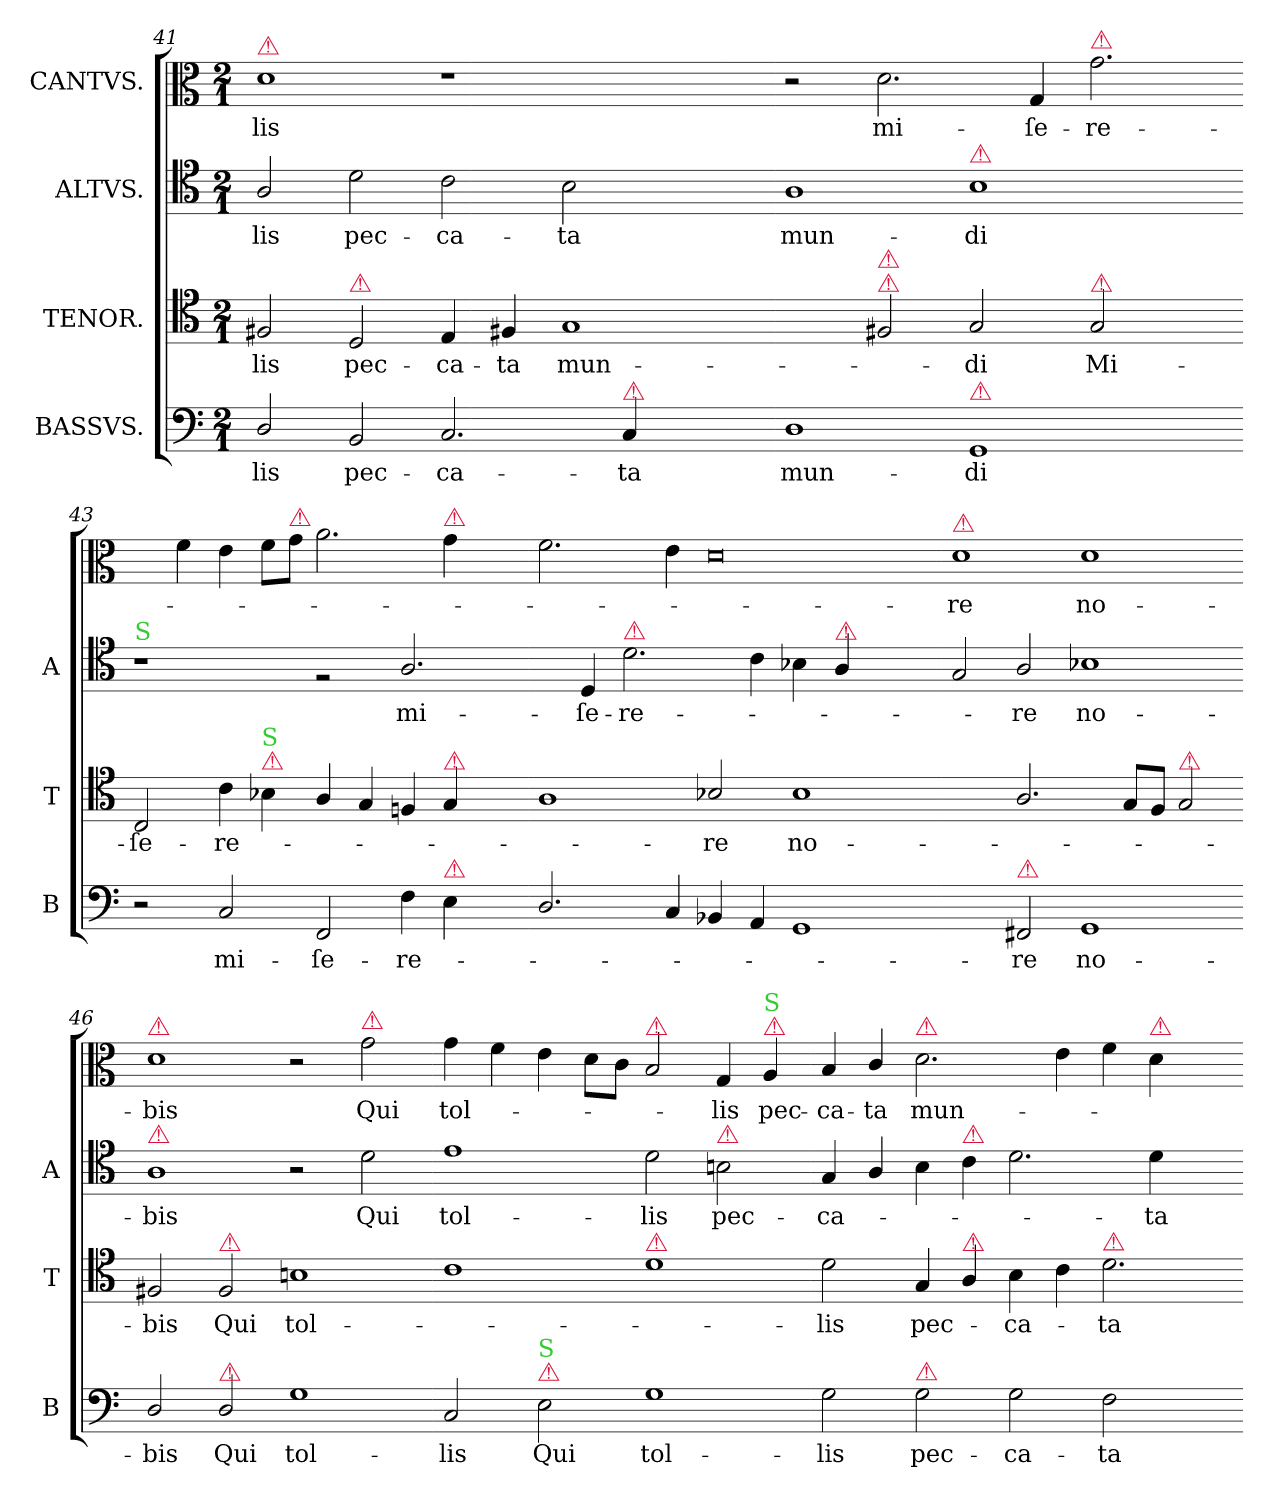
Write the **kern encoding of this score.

**kern	**text	**kern	**text	**kern	**text	**kern	**text
*part4	*part4	*part3	*part3	*part2	*part2	*part1	*part1
*staff4	*staff4	*staff3	*staff3	*staff2	*staff2	*staff1	*staff1
*I"BASSVS.	*	*I"TENOR.	*	*I"ALTVS.	*	*I"CANTVS.	*
*I'B	*	*I'T	*	*I'A	*	*	*
*clefF4	*	*clefC4	*	*clefC4	*	*clefC3	*
*k[]	*	*k[]	*	*k[]	*	*k[]	*
*M2/1	*	*M2/1	*	*M2/1	*	*M2/1	*
=41	=41	=41	=41	=41	=41	=41	=41
!	!	!	!	!	!	!LO:TX:a:color=crimson:t=⚠	!
2D/	-lis	2F#X/	-lis	2A/	-lis	1d	-lis
!	!	!LO:TX:a:color=crimson:t=⚠	!	!	!	!	!
2BB/	pec-	2D/	pec-	2d\	pec-	.	.
2.C/	-ca-	4E/	-ca-	2c\	-ca-	1r	.
.	.	4F#X/	-ta	.	.	.	.
.	.	1G/	mun-	2B\	-ta	.	.
!LO:TX:a:color=crimson:t=⚠	!	!	!	!	!	!	!
4C/	-ta	.	.	.	.	.	.
2ryy	.	.	.	2ryy	.	2ryy	.
=42-	=42-	=42-	=42-	=42-	=42-	=42-	=42-
1D	mun-	2ryy	.	1A	mun-	2r	.
!	!	!LO:TX:a:color=crimson:t=⚠	!	!	!	!	!
!	!	!LO:TX:a:color=crimson:t=⚠	!	!	!	!	!
.	.	2F#X/	.	.	.	2.d\	mi-
!	!	!	!	!LO:TX:a:color=crimson:t=⚠	!	!	!
!LO:TX:a:color=crimson:t=⚠	!	!	!	!	!	!	!
1GG	-di	2G/	-di	1B	-di	.	.
.	.	.	.	.	.	4G/	-ſe-
!	!	!	!	!	!	!LO:TX:a:color=crimson:t=⚠	!
!	!	!LO:TX:a:color=crimson:t=⚠	!	!	!	!	!
.	.	2G/	Mi-	.	.	2.g\	-re-
4ryy	.	4ryy	.	4ryy	.	.	.
=43-	=43-	=43-	=43-	=43-	=43-	=43-	=43-
!	!	!	!	!LO:TX:a:color=limegreen:t=S	!	!	!
2r	.	2C/	-ſe-	1r	.	4ryy	.
.	.	.	.	.	.	4f\	.
2C/	mi-	4c\	-re-	.	.	4e\	.
!	!	!LO:TX:a:color=crimson:t=⚠	!	!	!	!	!
!	!	!LO:TX:a:color=limegreen:t=S	!	!	!	!	!
.	.	4B-X\	.	.	.	8f\L	.
!	!	!	!	!	!	!LO:TX:a:color=crimson:t=⚠	!
.	.	.	.	.	.	8g\J	.
2FF/	-ſe-	4A/	.	2rF	.	2.a\	.
.	.	4G/	.	.	.	.	.
4F\	-re-	4Fn/	.	2.A/	mi-	.	.
!	!	!	!	!	!	!LO:TX:a:color=crimson:t=⚠	!
!	!	!LO:TX:a:color=crimson:t=⚠	!	!	!	!	!
!LO:TX:a:color=crimson:t=⚠	!	!	!	!	!	!	!
4E\	.	4G/	.	.	.	4g\	.
4ryy	.	4ryy	.	.	.	4ryy	.
=44-	=44-	=44-	=44-	=44-	=44-	=44-	=44-
2.D/	.	1A	.	4ryy	.	2.f\	.
.	.	.	.	4D/	-ſe-	.	.
!	!	!	!	!LO:TX:a:color=crimson:t=⚠	!	!	!
.	.	.	.	2.d\	-re-	.	.
4C/	.	.	.	.	.	4e\	.
!	!	!	!	!	!	!LO:N:vis=0	!
4BB-X/	.	2B-X/	-re	.	.	1d	.
4AA/	.	.	.	4c\	.	.	.
1GG	.	1B-	no-	4B-X\	.	.	.
!	!	!	!	!LO:TX:a:color=crimson:t=⚠	!	!	!
.	.	.	.	4A/	.	.	.
.	.	.	.	2ryy	.	2ryy	.
=45-	=45-	=45-	=45-	=45-	=45-	=45-	=45-
!	!	!	!	!	!	!LO:TX:a:color=crimson:t=⚠	!
2ryy	.	2ryy	.	2G/	.	1d	-re
!LO:TX:a:color=crimson:t=⚠	!	!	!	!	!	!	!
2FF#X/	-re	2.A/	.	2A/	-re	.	.
1GG	no-	.	.	1B-X	no-	1d	no-
.	.	8G/L	.	.	.	.	.
.	.	8F/J	.	.	.	.	.
!	!	!LO:TX:a:color=crimson:t=⚠	!	!	!	!	!
.	.	2G/	.	.	.	.	.
=46-	=46-	=46-	=46-	=46-	=46-	=46-	=46-
!	!	!	!	!	!	!LO:TX:a:color=crimson:t=⚠	!
!	!	!	!	!LO:TX:a:color=crimson:t=⚠	!	!	!
2D/	-bis	2F#X/	-bis	1A	-bis	1d	-bis
!	!	!LO:TX:a:color=crimson:t=⚠	!	!	!	!	!
!LO:TX:a:color=crimson:t=⚠	!	!	!	!	!	!	!
2D/	Qui	2F#/	Qui	.	.	.	.
1G	tol-	1Bn	tol-	2r	.	2r	.
!	!	!	!	!	!	!LO:TX:a:color=crimson:t=⚠	!
.	.	.	.	2d\	Qui	2g\	Qui
=47-	=47-	=47-	=47-	=47-	=47-	=47-	=47-
2C/	-lis	1c	.	1e	tol-	4g\	tol-
.	.	.	.	.	.	4f\	.
!LO:TX:a:color=crimson:t=⚠	!	!	!	!	!	!	!
!LO:TX:a:color=limegreen:t=S	!	!	!	!	!	!	!
2E\	Qui	.	.	.	.	4e\	.
.	.	.	.	.	.	8d\L	.
.	.	.	.	.	.	8c\J	.
!	!	!	!	!	!	!LO:TX:a:color=crimson:t=⚠	!
!	!	!LO:TX:a:color=crimson:t=⚠	!	!	!	!	!
1G	tol-	1d	.	2d\	lis	2B/	.
!	!	!	!	!LO:TX:a:color=crimson:t=⚠	!	!	!
.	.	.	.	2Bn\	pec-	4G/	-lis
!	!	!	!	!	!	!LO:TX:a:color=crimson:t=⚠	!
!	!	!	!	!	!	!LO:TX:a:color=limegreen:t=S	!
.	.	.	.	.	.	4A/	pec-
=48-	=48-	=48-	=48-	=48-	=48-	=48-	=48-
2G\	-lis	2d\	-lis	4G/	-ca-	4B/	-ca-
.	.	.	.	4A/	.	4c/	-ta
!	!	!	!	!	!	!LO:TX:a:color=crimson:t=⚠	!
!LO:TX:a:color=crimson:t=⚠	!	!	!	!	!	!	!
2G\	pec-	4G/	pec-	4B\	.	2.d\	mun-
!	!	!	!	!LO:TX:a:color=crimson:t=⚠	!	!	!
!	!	!LO:TX:a:color=crimson:t=⚠	!	!	!	!	!
.	.	4A/	.	4c\	.	.	.
2G\	-ca-	4B\	-ca-	2.d\	.	.	.
.	.	4c\	.	.	.	4e\	.
!	!	!LO:TX:a:color=crimson:t=⚠	!	!	!	!	!
2F\	-ta	2.d\	-ta-	.	.	4f\	.
!	!	!	!	!	!	!LO:TX:a:color=crimson:t=⚠	!
.	.	.	.	4d\	-ta	4d\	.
4ryy	.	.	.	4ryy	.	4ryy	.
=-	=-	=-	=-	=-	=-	=-	=-
*-	*-	*-	*-	*-	*-	*-	*-
